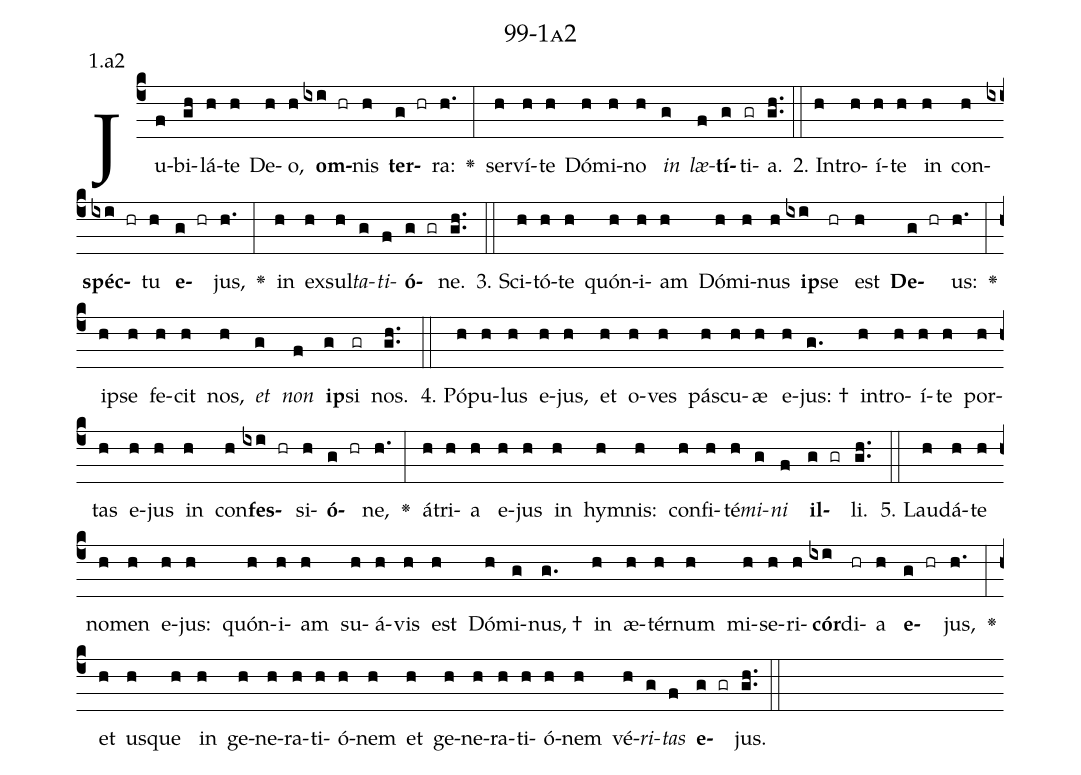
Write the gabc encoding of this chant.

name: 99-1a2;
annotation: 1.a2;
%%
(c4)Ju(f)bi(gh)lá(h)te(h) De(h)o,(h) <b>om</b>(ixi hr)nis(h) <b>ter</b>(g hr)ra:(h.) <v>\greheightstar</v>(:) ser(h)ví(h)te(h) Dó(h)mi(h)no(h) <i>in</i>(g) <i>læ</i>(f)<b>tí</b>(g)ti(gr)a.(gh..) (::)
2. In(h)tro(h)í(h)te(h) in(h) con(h)<b>spéc</b>(ixi hr)tu(h) <b>e</b>(g hr)jus,(h.) <v>\greheightstar</v>(:) in(h) ex(h)sul(h)<i>ta</i>(g)<i>ti</i>(f)<b>ó</b>(g gr)ne.(gh..) (::)
3. Sci(h)tó(h)te(h) quón(h)i(h)am(h) Dó(h)mi(h)nus(h) <b>ip</b>(ixi)se(hr) est(h) <b>De</b>(g hr)us:(h.) <v>\greheightstar</v>(:) ip(h)se(h) fe(h)cit(h) nos,(h) <i>et</i>(g) <i>non</i>(f) <b>ip</b>(g)si(gr) nos.(gh..) (::)
4. Pó(h)pu(h)lus(h) e(h)jus,(h) et(h) o(h)ves(h) pás(h)cu(h)æ(h) e(h)jus: †(g.) in(h)tro(h)í(h)te(h) por(h)tas(h) e(h)jus(h) in(h) con(h)<b>fes</b>(ixi hr)si(h)<b>ó</b>(g hr)ne,(h.) <v>\greheightstar</v>(:) á(h)tri(h)a(h) e(h)jus(h) in(h) hym(h)nis:(h) con(h)fi(h)té(h)<i>mi</i>(g)<i>ni</i>(f) <b>il</b>(g gr)li.(gh..) (::)
5. Lau(h)dá(h)te(h) no(h)men(h) e(h)jus:(h) quón(h)i(h)am(h) su(h)á(h)vis(h) est(h) Dó(h)mi(g)nus, †(g.) in(h) æ(h)tér(h)num(h) mi(h)se(h)ri(h)<b>cór</b>(ixi)di(hr)a(h) <b>e</b>(g hr)jus,(h.) <v>\greheightstar</v>(:) et(h) us(h)que(h) in(h) ge(h)ne(h)ra(h)ti(h)ó(h)nem(h) et(h) ge(h)ne(h)ra(h)ti(h)ó(h)nem(h) vé(h)<i>ri</i>(g)<i>tas</i>(f) <b>e</b>(g gr)jus.(gh..) (::)
